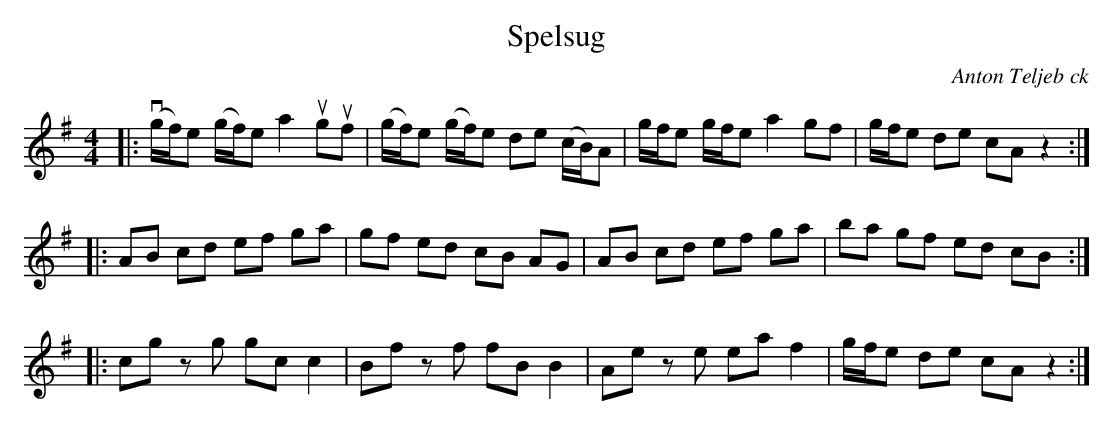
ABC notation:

X:1
T:Spelsug
C:Anton Teljeb ck
M:4/4
L:1/8
K:G
|: v(g/f/)e (g/f/)e a2 uguf | (g/f/)e (g/f/)e de (c/B/)A | g/f/e g/f/e a2 gf | g/f/e de cA z2 :|
|: AB cd ef ga | gf ed cB AG | AB cd ef ga | ba gf ed cB :|
|:cg zg gc c2 | Bf zf fB B2 | Ae ze ea f2 | g/f/e de cA z2 :|
